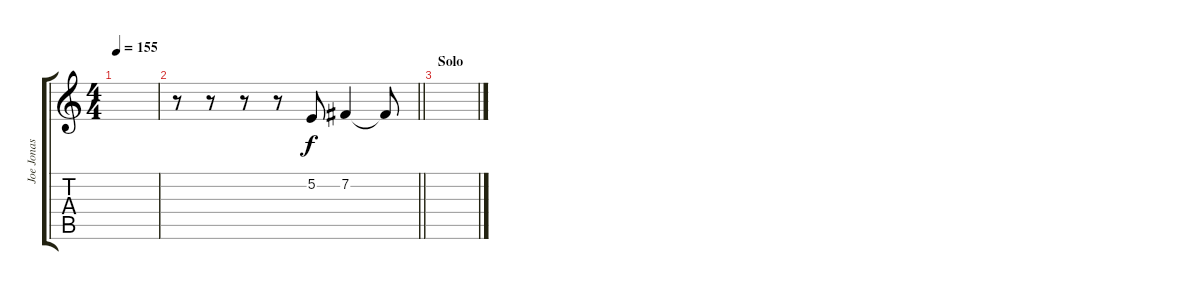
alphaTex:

\track ("Joe Jonas Vocals" "Joe Jonas ") {instrument oboe}
\staff {score tabs}
\tuning (E4 B3 G3 D3 A2 E2) {hide}
\ts (4 4)
\tempo 155
\clef g2
\ks c
|
\barLineRight lightlight
r.8 r.8 r.8 r.8 5.2.8 7.2.4 7.2{t}.8 |
\section ("" "Solo")
